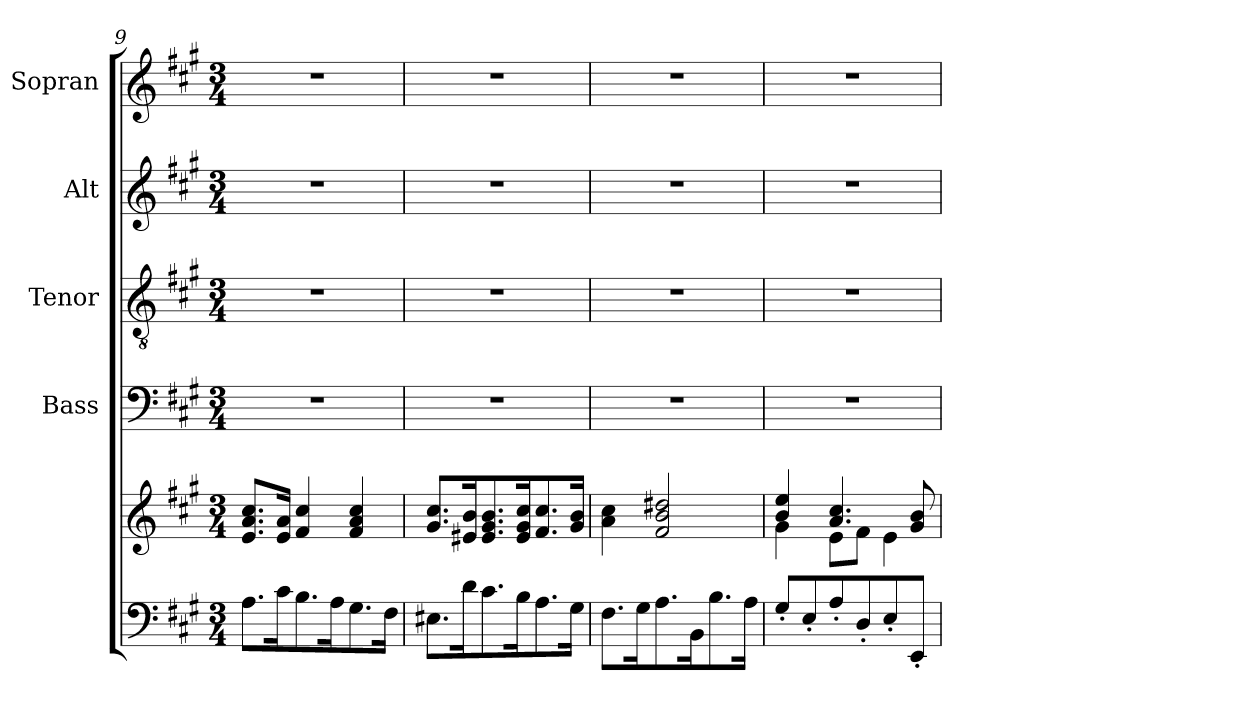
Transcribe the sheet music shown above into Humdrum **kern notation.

**kern	**kern	**kern	**kern	**kern	**kern
*part5	*part5	*part4	*part3	*part2	*part1
*staff6	*staff5	*staff4	*staff3	*staff2	*staff1
*	*	*I"Bass	*I"Tenor	*I"Alt	*I"Sopran
*	*	*I'B.	*I'T.	*I'A.	*I'S.
*clefF4	*clefG2	*clefF4	*clefGv2	*clefG2	*clefG2
*k[f#c#g#]	*k[f#c#g#]	*k[f#c#g#]	*k[f#c#g#]	*k[f#c#g#]	*k[f#c#g#]
*A:	*A:	*A:	*A:	*A:	*A:
*M3/4	*M3/4	*M3/4	*M3/4	*M3/4	*M3/4
=9	=9	=9	=9	=9	=9
8.A\L	8.e/ 8.a/ 8.cc#/L	2.r	2.r	2.r	2.r
16c#\k	16e/ 16a/Jk	.	.	.	.
8.B\	4f#/ 4cc#/	.	.	.	.
16A\k	.	.	.	.	.
8.G#\	4f#/ 4a/ 4cc#/	.	.	.	.
16F#\Jk	.	.	.	.	.
=10	=10	=10	=10	=10	=10
8.E#X\L	8.g#/ 8.cc#/L	2.r	2.r	2.r	2.r
16d\k	16e#X/ 16b/k	.	.	.	.
8.c#\	8.e#/ 8.g#/ 8.b/	.	.	.	.
16B\k	16e#/ 16g#/ 16cc#/k	.	.	.	.
8.A\	8.f#/ 8.cc#/	.	.	.	.
16G#\Jk	16g#/ 16b/Jk	.	.	.	.
=11	=11	=11	=11	=11	=11
8.F#\L	4a\ 4cc#\	2.r	2.r	2.r	2.r
16G#\k	.	.	.	.	.
8.A\	2f#/ 2b/ 2dd#X/	.	.	.	.
16BB\k	.	.	.	.	.
8.B\	.	.	.	.	.
16A\Jk	.	.	.	.	.
=12	=12	=12	=12	=12	=12
*	*^	*	*	*	*
8G#'</L	4b/ 4ee/	4g#\	2.r	2.r	2.r	2.r
8E'</	.	.	.	.	.	.
8A'</	4.a/ 4.cc#/	8e\L	.	.	.	.
8D'</	.	8f#\J	.	.	.	.
8E'</	.	4e\	.	.	.	.
8EE'</J	8g#/ 8b/	.	.	.	.	.
*	*v	*v	*	*	*	*
=	=	=	=	=	=
*-	*-	*-	*-	*-	*-
